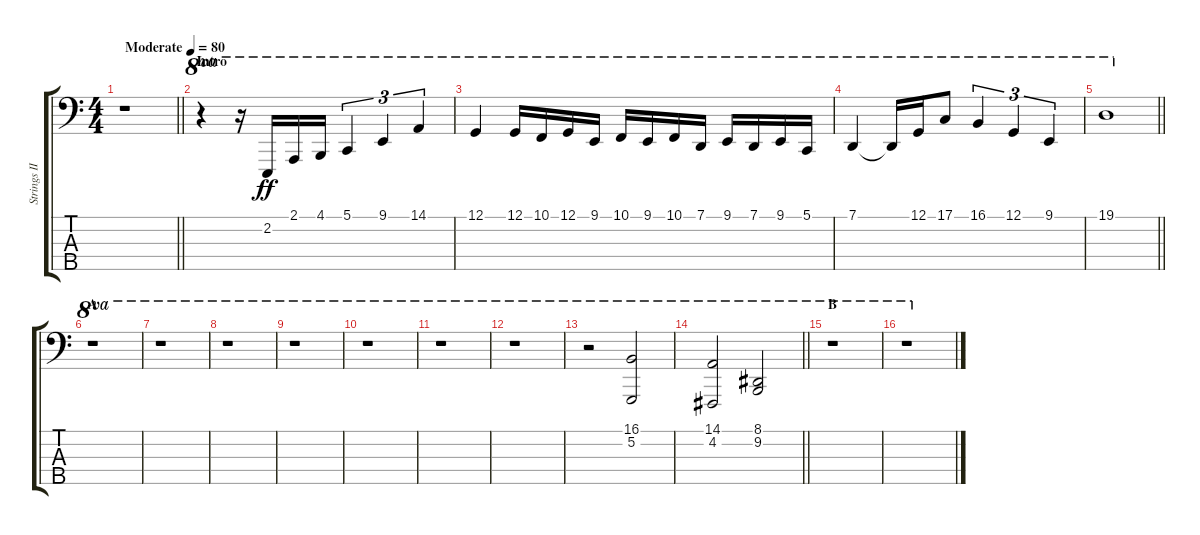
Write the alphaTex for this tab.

\track ("Strings II" "Strings II") {instrument stringensemble1}
\staff {score tabs}
\tuning (G2 D2 A1 E1 B0) {hide}
\ts (4 4)
\tempo (80 "Moderate")
\clef f4
\barLineRight lightlight
\ks c
r.1{dy ff instrument stringensemble1} |
\section ("" "Intro")
r.4{ot 8va} r.16{ot 8va} 2.2.16{ot 8va} 2.1.16{ot 8va} 4.1.16{ot 8va} 5.1.4{tu (3 2) ot 8va} 9.1.4{tu (3 2) ot 8va} 14.1.4{tu (3 2) ot 8va} |
12.1.4{ot 8va} 12.1.16{ot 8va} 10.1.16{ot 8va} 12.1.16{ot 8va} 9.1.16{ot 8va} 10.1.16{ot 8va} 9.1.16{ot 8va} 10.1.16{ot 8va} 7.1.16{ot 8va} 9.1.16{ot 8va} 7.1.16{ot 8va} 9.1.16{ot 8va} 5.1.16{ot 8va} |
7.1.4{ot 8va} 7.1{t}.16{ot 8va} 12.1.16{ot 8va} 17.1.8{ot 8va} 16.1.4{tu (3 2) ot 8va} 12.1.4{tu (3 2) ot 8va} 9.1.4{tu (3 2) ot 8va} |
\barLineRight lightlight
19.1.1{ot 8va} |
\section ("" "A")
r.1{ot 8va} |
r.1{ot 8va} |
r.1{ot 8va} |
r.1{ot 8va} |
r.1{ot 8va} |
r.1{ot 8va} |
r.1{ot 8va} |
r.2{ot 8va} (16.1 5.2).2{ot 8va} |
\barLineRight lightlight
(14.1 4.2).2{ot 8va} (8.1 9.2).2{ot 8va} |
\section ("" "B")
r.1{ot 8va} |
r.1{ot 8va}
